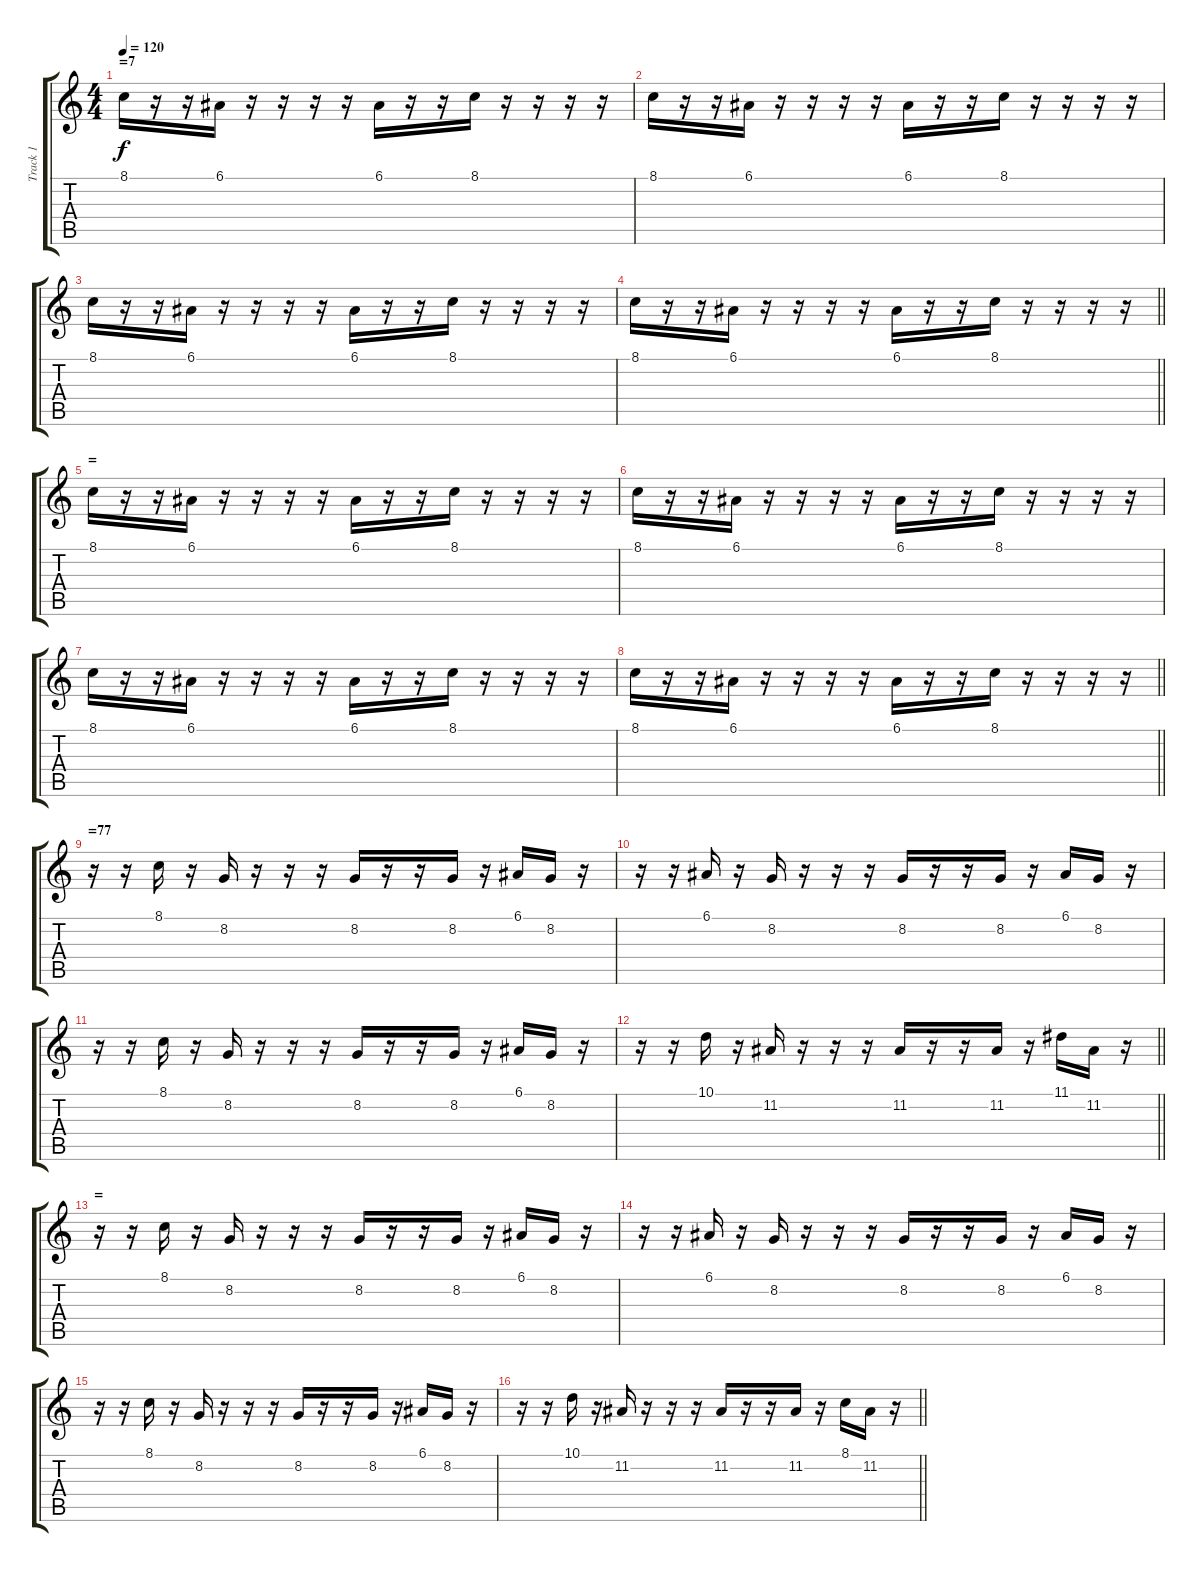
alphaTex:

\track ("Track 1" "Track 1") {instrument fx1rain}
\staff {score tabs}
\tuning (E4 B3 G3 D3 A2 E2) {hide}
\ts (4 4)
\section ("" "=7")
\tempo 120
\clef g2
\ks c
8.1.16{dy f} r.16 r.16 6.1.16 r.16 r.16 r.16 r.16 6.1.16 r.16 r.16 8.1.16 r.16 r.16 r.16 r.16 |
8.1.16 r.16 r.16 6.1.16 r.16 r.16 r.16 r.16 6.1.16 r.16 r.16 8.1.16 r.16 r.16 r.16 r.16 |
8.1.16 r.16 r.16 6.1.16 r.16 r.16 r.16 r.16 6.1.16 r.16 r.16 8.1.16 r.16 r.16 r.16 r.16 |
\barLineRight lightlight
8.1.16 r.16 r.16 6.1.16 r.16 r.16 r.16 r.16 6.1.16 r.16 r.16 8.1.16 r.16 r.16 r.16 r.16 |
\section ("" "=")
8.1.16 r.16 r.16 6.1.16 r.16 r.16 r.16 r.16 6.1.16 r.16 r.16 8.1.16 r.16 r.16 r.16 r.16 |
8.1.16 r.16 r.16 6.1.16 r.16 r.16 r.16 r.16 6.1.16 r.16 r.16 8.1.16 r.16 r.16 r.16 r.16 |
8.1.16 r.16 r.16 6.1.16 r.16 r.16 r.16 r.16 6.1.16 r.16 r.16 8.1.16 r.16 r.16 r.16 r.16 |
\barLineRight lightlight
8.1.16 r.16 r.16 6.1.16 r.16 r.16 r.16 r.16 6.1.16 r.16 r.16 8.1.16 r.16 r.16 r.16 r.16 |
\section ("" "=77")
r.16 r.16 8.1.16 r.16 8.2.16 r.16 r.16 r.16 8.2.16 r.16 r.16 8.2.16 r.16 6.1.16 8.2.16 r.16 |
r.16 r.16 6.1.16 r.16 8.2.16 r.16 r.16 r.16 8.2.16 r.16 r.16 8.2.16 r.16 6.1.16 8.2.16 r.16 |
r.16 r.16 8.1.16 r.16 8.2.16 r.16 r.16 r.16 8.2.16 r.16 r.16 8.2.16 r.16 6.1.16 8.2.16 r.16 |
\barLineRight lightlight
r.16 r.16 10.1.16 r.16 11.2.16 r.16 r.16 r.16 11.2.16 r.16 r.16 11.2.16 r.16 11.1.16 11.2.16 r.16 |
\section ("" "=")
r.16 r.16 8.1.16 r.16 8.2.16 r.16 r.16 r.16 8.2.16 r.16 r.16 8.2.16 r.16 6.1.16 8.2.16 r.16 |
r.16 r.16 6.1.16 r.16 8.2.16 r.16 r.16 r.16 8.2.16 r.16 r.16 8.2.16 r.16 6.1.16 8.2.16 r.16 |
r.16 r.16 8.1.16 r.16 8.2.16 r.16 r.16 r.16 8.2.16 r.16 r.16 8.2.16 r.16 6.1.16 8.2.16 r.16 |
\barLineRight lightlight
r.16 r.16 10.1.16 r.16 11.2.16 r.16 r.16 r.16 11.2.16 r.16 r.16 11.2.16 r.16 8.1.16 11.2.16 r.16
